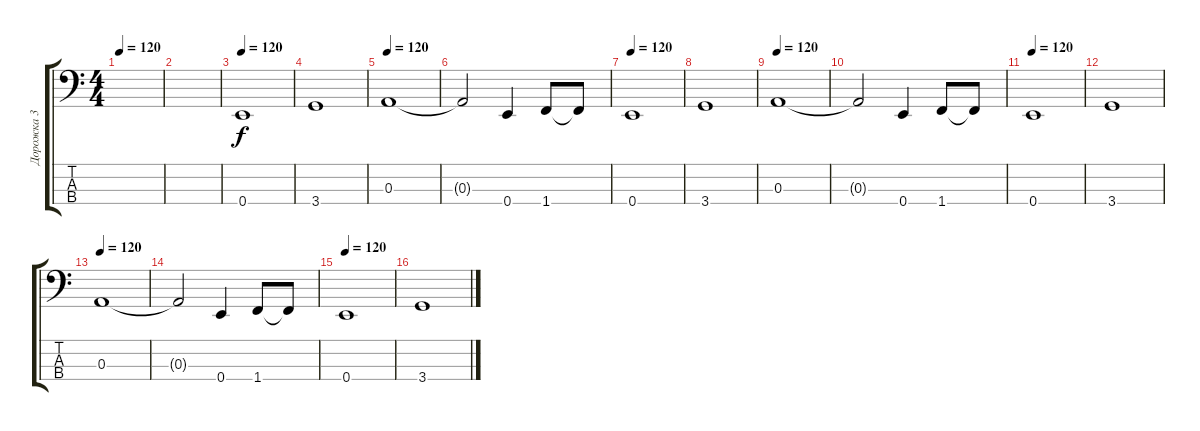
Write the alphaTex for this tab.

\track ("Дорожка 3" "Дорожка 3") {instrument electricbassfinger}
\staff {score tabs}
\tuning (G2 D2 A1 E1) {hide}
\ts (4 4)
\tempo 120
\clef f4
\ks c
|
|
\tempo 120
0.4.1 |
3.4.1 |
\tempo 120
0.3.1 |
0.3{t}.2 0.4.4 1.4.8 1.4{t}.8 |
\tempo 120
0.4.1 |
3.4.1 |
\tempo 120
0.3.1 |
0.3{t}.2 0.4.4 1.4.8 1.4{t}.8 |
\tempo 120
0.4.1 |
3.4.1 |
\tempo 120
0.3.1 |
0.3{t}.2 0.4.4 1.4.8 1.4{t}.8 |
\tempo 120
0.4.1 |
3.4.1
